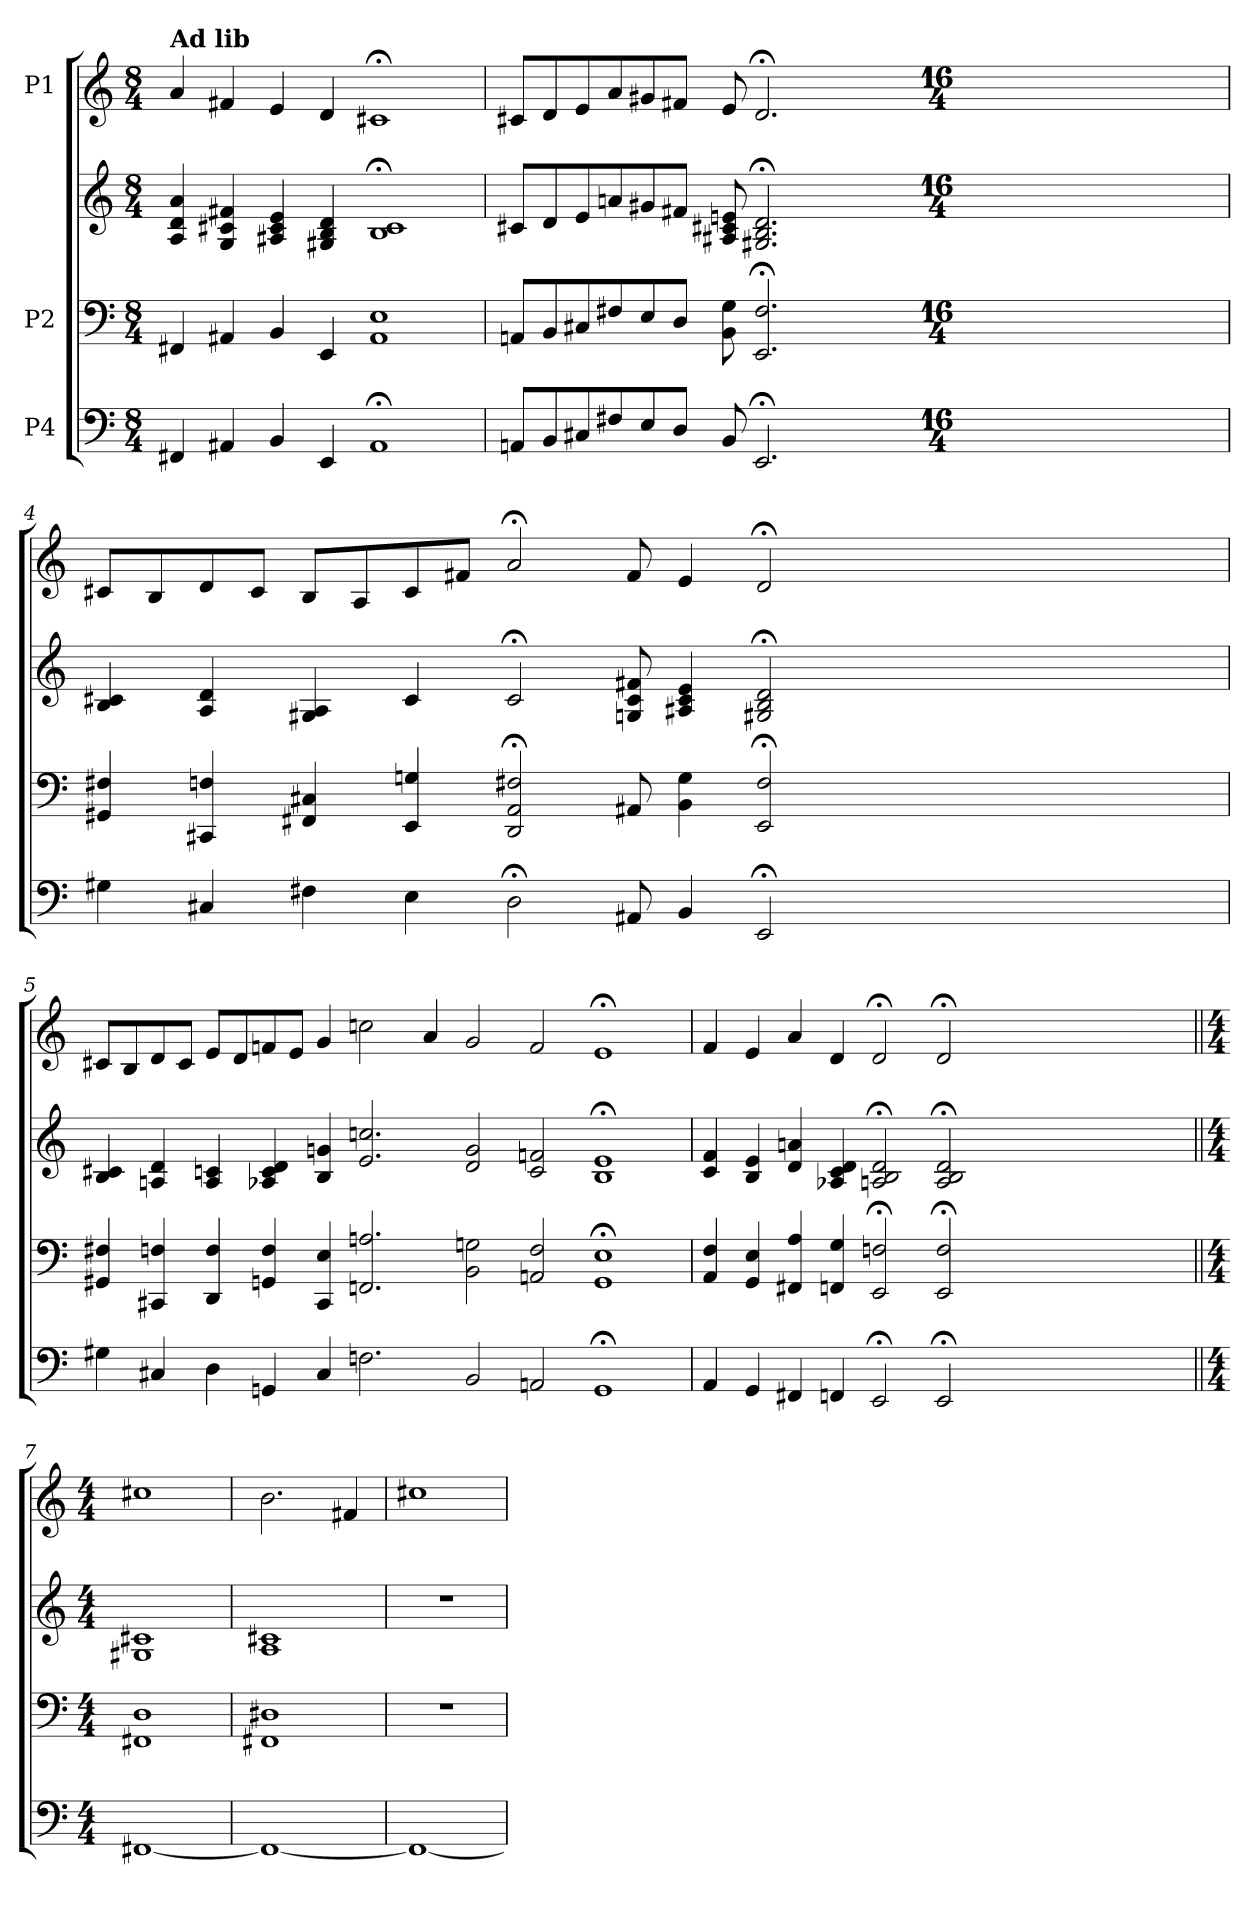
**kern	**kern	**kern	**kern
*part3	*part2	*part2	*part1
*staff4	*staff3	*staff2	*staff1
*I"P4	*I"P2	*	*I"P1
!!LO:PB:g=z
*clefF4	*clefF4	*clefG2	*clefG2
*ITrd7c12	*	*	*
*k[]	*k[]	*k[]	*k[]
*M8/4	*M8/4	*M8/4	*M8/4
=1	=1	=1	=1
!	!	!	!LO:TX:a:B:t=Ad lib
4FFF#Xi/	4FF#Xi/	4Ai/ 4di 4ai	4ai/
4AAA#Xi/	4AA#Xi/	4Gi/ 4c#Xi 4f#Xi	4f#Xi/
4BBBi/	4BBi/	4A#Xi/ 4c#i 4ei	4ei/
4EEEi/	4EEi/	4G#Xi/ 4Bi 4di	4di/
1AAA#;i	1AA#i 1Ei	1Bi; 1c#i;	1c#X;i
=2	=2	=2	=2
8AAAni/L	8AAni/L	8c#Xi/L	8c#Xi/L
8BBBi/	8BBi/	8di/	8di/
8CC#Xi/	8C#Xi/	8ei/	8ei/
8FF#Xi/	8F#Xi/	8ani/	8ai/
8EEi/	8Ei/	8g#Xi/	8g#Xi/
8DDi/J	8Di/J	8f#Xi/J	8f#Xi/J
8BBBi/	8BBi\ 8Gi	8A#Xi/ 8c#Xi 8eni	8ei/
2.EEE;i/	2.EEi/; 2.F#i;	2.G#Xi/; 2.Bi; 2.di;	2.d;i/
4.ryy	4.ryy	4.ryy	4.ryy
=3-	=3-	=3-	=3-
*M16/4	*M16/4	*M16/4	*M16/4
!LO:N:vis=1	!LO:N:vis=1	!LO:N:vis=1	!LO:N:vis=1
00ryy	00ryy	00ryy	00ryy
!!LO:LB:g=z
=4	=4	=4	=4
4GG#Xi\	4GG#Xi/ 4F#Xi	4Bi/ 4c#Xi	8c#Xi/L
.	.	.	8Bi/
4CC#Xi/	4CC#Xi/ 4Fni	4Ai/ 4di	8di/
.	.	.	8c#i/J
4FF#Xi\	4FF#Xi/ 4C#Xi	4G#Xi/ 4Ai	8Bi/L
.	.	.	8Ai/
4EEi\	4EEi/ 4Gni	4c#i/	8c#i/
.	.	.	8f#Xi/J
2DD;i\	2DDi/; 2AAi; 2F#Xi;	2c#;i/	2a;i/
8AAA#Xi/	8AA#Xi/	8Gni/ 8c#i 8f#Xi	8f#i/
4BBBi/	4BBi\ 4Gi	4A#Xi/ 4c#i 4ei	4ei/
2EEE;i/	2EEi/; 2F#i;	2G#Xi/; 2Bi; 2di;	2d;i/
8ryy	8ryy	8ryy	8ryy
2ryy	2ryy	2ryy	2ryy
1ryy	1ryy	1ryy	1ryy
!!LO:PB:g=z
=5	=5	=5	=5
4GG#Xi\	4GG#Xi/ 4F#Xi	4Bi/ 4c#Xi	8c#Xi/L
.	.	.	8Bi/
4CC#Xi/	4CC#Xi/ 4Fni	4Ani/ 4di	8di/
.	.	.	8c#i/J
4DDi\	4DDi/ 4Fi	4Ai/ 4cni	8ei/L
.	.	.	8di/
4GGGni/	4GGni/ 4Fi	4A-Xi/ 4ci 4di	8fni/
.	.	.	8ei/J
4CC#i/	4CC#i/ 4Ei	4Bi/ 4gni	4gi/
2.FFni\	2.FFni/ 2.Ani	2.ei/ 2.ccni	2ccni\
.	.	.	4ai/
2BBBi/	2BBi\ 2Gni	2di/ 2gi	2gi/
2AAAni/	2AAni/ 2Fi	2ci/ 2fni	2fi/
1GGG;i	1GGi; 1Ei;	1Bi; 1ei;	1e;i
!!LO:LB:g=z
=6	=6	=6	=6
4AAAi/	4AAi/ 4Fi	4ci/ 4fi	4fi/
4GGGi/	4GGi/ 4Ei	4Bi/ 4ei	4ei/
4FFF#Xi/	4FF#Xi/ 4Ai	4di/ 4ani	4ai/
4FFFni/	4FFni/ 4Gi	4A-Xi/ 4ci 4di	4di/
2EEE;i/	2EEi/; 2Fni;	2Ani/; 2Bi; 2di;	2d;i/
2EEE;i/	2EEi/; 2Fi;	2Ai/; 2Bi; 2di;	2d;i/
1ryy	1ryy	1ryy	1ryy
1ryy	1ryy	1ryy	1ryy
=7||	=7||	=7||	=7||
*M4/4	*M4/4	*M4/4	*M4/4
[<1FFF#Xi	1FF#Xi 1Di	1G#Xi 1c#Xi	1cc#Xi
=8	=8	=8	=8
1FFF#i_<	1FF#Xi 1D#Xi	1Ai 1c#Xi	2.bi\
.	.	.	4f#Xi/
=9	=9	=9	=9
1FFF#i_<	1r	1r	1cc#Xi
=	=	=	=
*-	*-	*-	*-
